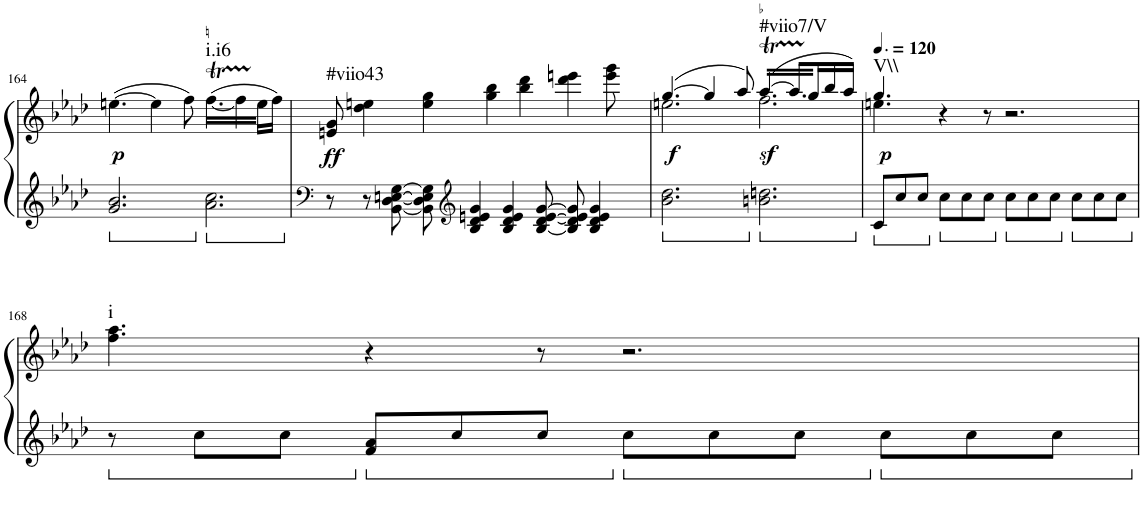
**kern	**kern	**dynam	**harte
*part1	*part1	*part1	*part1
*staff2	*staff1	*staff1/2	*
*I"Piano	*	*	*
*I'Pno.	*	*	*
!!LO:PB:g=z
*clefG2	*clefG2	*	*
*k[b-e-a-d-]	*k[b-e-a-d-]	*	*
*M12/8	*M12/8	*	*
=164	=164	=164	=164
*	*^	*	*
!	!	!	!LO:DY:b	!
2.g/ 2.b-/	([4.een\	2.ryy	p	.
.	4ee\]	.	.	.
.	8ff\)	.	.	.
!	!	!	!	!LO:H:kt=i.i6
2.a-\ 2.cc\	([4.ffT\	16gg!LL	.	N
.	.	16ff!	.	.
*	*	*Xtuplet	*	*
.	.	24gg!	.	.
.	.	24ff!	.	.
.	.	24gg!	.	.
.	.	24ff!	.	.
.	.	24gg!	.	.
.	.	24ff!	.	.
.	4ffTTT\]	24gg!	.	.
.	.	24ff!	.	.
.	.	24gg!	.	.
.	.	24ff!	.	.
.	.	24gg!	.	.
.	.	24ff!JJ	.	.
.	16ee\LL	8ryy	.	.
.	16ff\JJ)	.	.	.
*	*v	*v	*	*
=165	=165	=165	=165
*clefF4	*	*	*
!	!	!LO:DY:b	!LO:H:kt=#viio43
8r	8en/ 8g/	ff	N
8r	4dd-\ 4een\	.	.
[8BB-\ [8D-\ [8En\ [8G\	.	.	.
8BB-\] 8D-\] 8E\] 8G\]	4ee\ 4gg\	.	.
*clefG2	*	*	*
4B-/ 4d-/ 4en/ 4g/	.	.	.
.	4gg\ 4bb-\	.	.
4B-/ 4d-/ 4e/ 4g/	.	.	.
.	4bb-\ 4ddd-\	.	.
[8B-/ [8d-/ [8e/ [8g/	.	.	.
8B-/] 8d-/] 8e/] 8g/]	4ddd-\ 4eeen\	.	.
4B-/ 4d-/ 4e/ 4g/	.	.	.
.	8eee\ 8ggg\	.	.
8ryy	8ryy	.	.
=166	=166	=166	=166
*	*^	*	*
*	*	*^	*	*
!	!	!	!	!LO:DY:b	!
2.b-\ 2.dd-\	([4.gg/	2.een\	2.ryy	f	.
.	4gg/]	.	.	.	.
.	8aa-/)	.	.	.	.
!	!	!	!	!LO:DY:b	!LO:H:kt=#viio7/V
2.bn\ 2.ddn\	([4.aa-T/	2.ff\	16bb-!LL	sf	N
.	.	.	16aa-!	.	.
.	.	.	24bb-!	.	.
.	.	.	24aa-!	.	.
.	.	.	24bb-!	.	.
.	.	.	24aa-!	.	.
.	.	.	24bb-!	.	.
.	.	.	24aa-!	.	.
.	8.aa-TTT/L]	.	24bb-!	.	.
.	.	.	24aa-!	.	.
.	.	.	24bb-!	.	.
.	.	.	16aa-!JJ	.	.
.	16gg/L	.	8.ryy	.	.
.	16bb-/	.	.	.	.
.	16aa-/JJ)	.	.	.	.
*	*v	*v	*v	*	*
=167	=167	=167	=167
*	*MM180	*	*
*	*^	*	*
!	!	!	!LO:DY:b	!LO:H:kt=V\\
8c/L	4.gg/	4.een\	p	N
8cc/	.	.	.	.
8cc/J	.	.	.	.
8cc\L	4r	4ryy	.	.
8cc\	.	.	.	.
8cc\J	8r	8ryy	.	.
8cc\L	2.r	2.ryy	.	.
8cc\	.	.	.	.
8cc\J	.	.	.	.
8cc\L	.	.	.	.
8cc\	.	.	.	.
8cc\J	.	.	.	.
*	*v	*v	*	*
!!LO:LB:g=z
=168	=168	=168	=168
!	!	!	!LO:H:kt=i
8r	4.ff\ 4.aa-\	.	N
8cc\L	.	.	.
8cc\J	.	.	.
8f/ 8a-/L	4r	.	.
8cc/	.	.	.
8cc/J	8r	.	.
8cc\L	2.r	.	.
8cc\	.	.	.
8cc\J	.	.	.
8cc\L	.	.	.
8cc\	.	.	.
8cc\J	.	.	.
=	=	=	=
*-	*-	*-	*-
